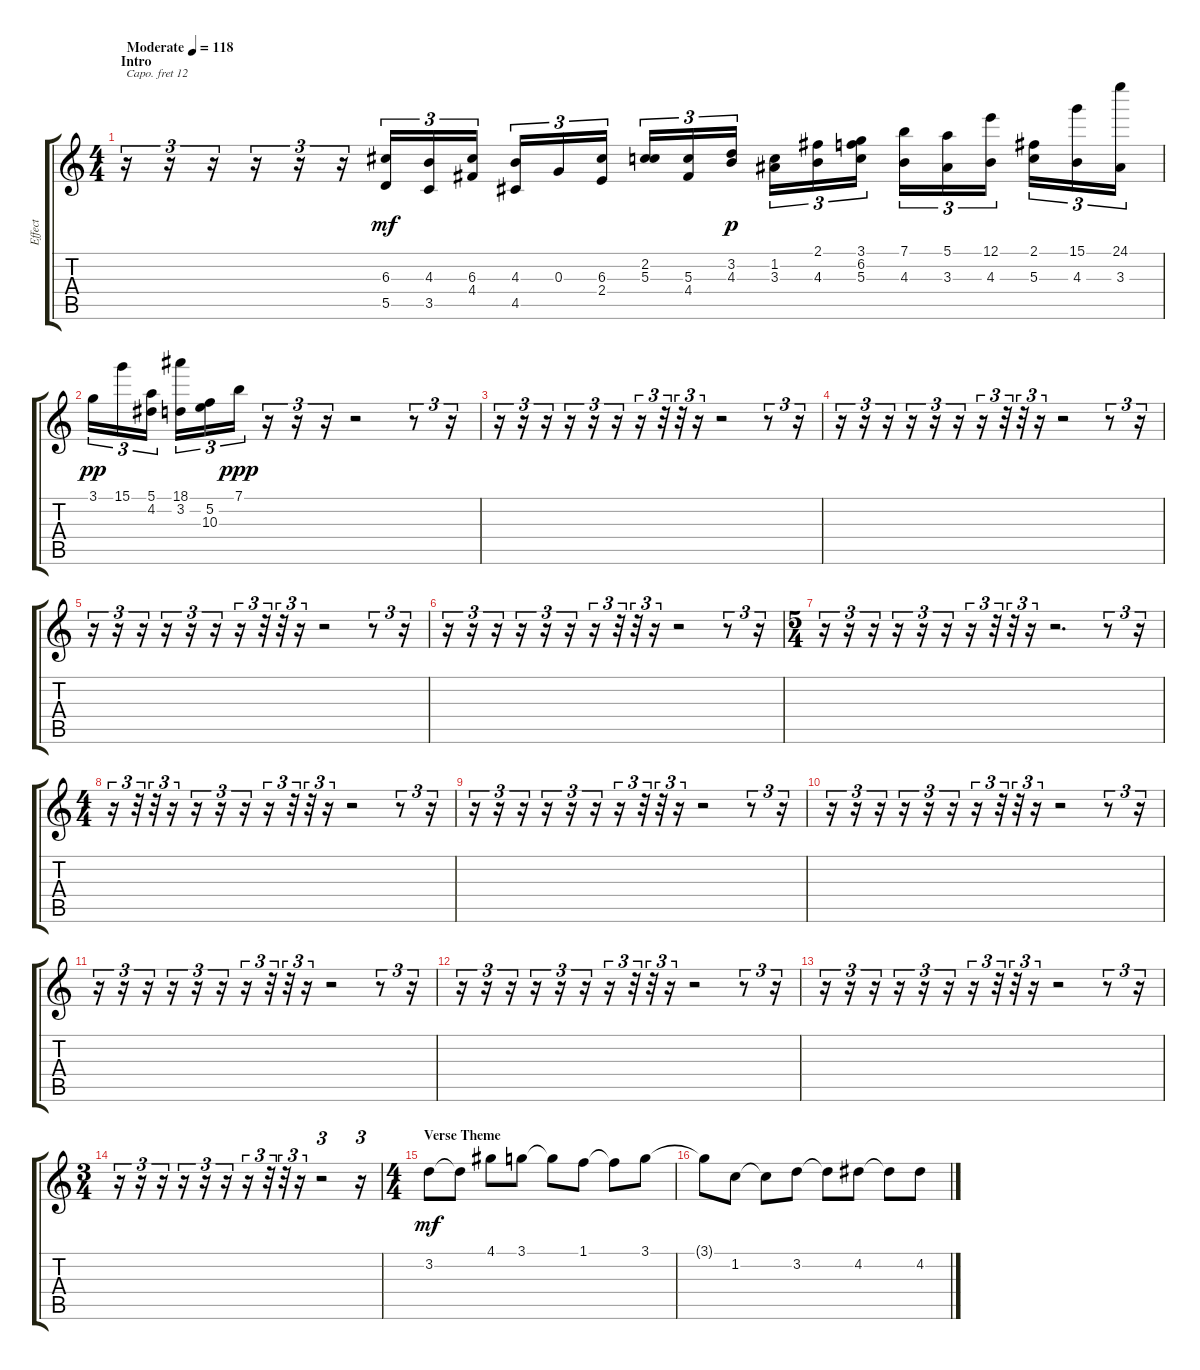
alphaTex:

\track ("Effect" "Effect") {instrument orchestralharp}
\staff {score tabs}
\capo 12
\tuning (E4 B3 G3 D3 A2 E2) {hide}
\ts (4 4)
\section ("" "Intro")
\tempo (118 "Moderate")
\clef g2
\ks c
r.16{tu (3 2) dy mf instrument orchestralharp} r.16{tu (3 2)} r.16{tu (3 2)} r.16{tu (3 2)} r.16{tu (3 2)} r.16{tu (3 2)} (6.3 5.5).16{tu (3 2)} (4.3 3.5).16{tu (3 2)} (6.3 4.4).16{tu (3 2) beam splitsecondary} (4.3 4.5).16{tu (3 2)} 0.3.16{tu (3 2)} (6.3 2.4).16{tu (3 2)} (2.2 5.3).16{tu (3 2)} (5.3 4.4).16{tu (3 2)} (3.2 4.3).16{tu (3 2) dy p beam splitsecondary} (1.2 3.3).16{tu (3 2)} (2.1 4.3).16{tu (3 2)} (3.1 6.2 5.3).16{tu (3 2)} (7.1 4.3).16{tu (3 2)} (5.1 3.3).16{tu (3 2)} (12.1 4.3).16{tu (3 2) beam splitsecondary} (2.1 5.3).16{tu (3 2)} (15.1 4.3).16{tu (3 2)} (24.1 3.3).16{tu (3 2)} |
3.1.16{tu (3 2) dy pp} 15.1.16{tu (3 2)} (5.1 4.2).16{tu (3 2) beam splitsecondary} (18.1 3.2).16{tu (3 2)} (5.2 10.3).16{tu (3 2)} 7.1.16{tu (3 2) dy ppp} r.16{tu (3 2)} r.16{tu (3 2)} r.16{tu (3 2)} r.2 r.8{tu (3 2)} r.16{tu (3 2)} |
r.16{tu (3 2)} r.16{tu (3 2)} r.16{tu (3 2)} r.16{tu (3 2)} r.16{tu (3 2)} r.16{tu (3 2)} r.16{tu (3 2)} r.32{tu (3 2)} r.32{tu (3 2)} r.16{tu (3 2)} r.2 r.8{tu (3 2)} r.16{tu (3 2)} |
r.16{tu (3 2)} r.16{tu (3 2)} r.16{tu (3 2)} r.16{tu (3 2)} r.16{tu (3 2)} r.16{tu (3 2)} r.16{tu (3 2)} r.32{tu (3 2)} r.32{tu (3 2)} r.16{tu (3 2)} r.2 r.8{tu (3 2)} r.16{tu (3 2)} |
r.16{tu (3 2)} r.16{tu (3 2)} r.16{tu (3 2)} r.16{tu (3 2)} r.16{tu (3 2)} r.16{tu (3 2)} r.16{tu (3 2)} r.32{tu (3 2)} r.32{tu (3 2)} r.16{tu (3 2)} r.2 r.8{tu (3 2)} r.16{tu (3 2)} |
r.16{tu (3 2)} r.16{tu (3 2)} r.16{tu (3 2)} r.16{tu (3 2)} r.16{tu (3 2)} r.16{tu (3 2)} r.16{tu (3 2)} r.32{tu (3 2)} r.32{tu (3 2)} r.16{tu (3 2)} r.2 r.8{tu (3 2)} r.16{tu (3 2)} |
\ts (5 4)
r.16{tu (3 2)} r.16{tu (3 2)} r.16{tu (3 2)} r.16{tu (3 2)} r.16{tu (3 2)} r.16{tu (3 2)} r.16{tu (3 2)} r.32{tu (3 2)} r.32{tu (3 2)} r.16{tu (3 2)} r.2{d} r.8{tu (3 2)} r.16{tu (3 2)} |
\ts (4 4)
r.16{tu (3 2)} r.32{tu (3 2)} r.32{tu (3 2)} r.16{tu (3 2)} r.16{tu (3 2)} r.16{tu (3 2)} r.16{tu (3 2)} r.16{tu (3 2)} r.32{tu (3 2)} r.32{tu (3 2)} r.16{tu (3 2)} r.2 r.8{tu (3 2)} r.16{tu (3 2)} |
r.16{tu (3 2)} r.16{tu (3 2)} r.16{tu (3 2)} r.16{tu (3 2)} r.16{tu (3 2)} r.16{tu (3 2)} r.16{tu (3 2)} r.32{tu (3 2)} r.32{tu (3 2)} r.16{tu (3 2)} r.2 r.8{tu (3 2)} r.16{tu (3 2)} |
r.16{tu (3 2)} r.16{tu (3 2)} r.16{tu (3 2)} r.16{tu (3 2)} r.16{tu (3 2)} r.16{tu (3 2)} r.16{tu (3 2)} r.32{tu (3 2)} r.32{tu (3 2)} r.16{tu (3 2)} r.2 r.8{tu (3 2)} r.16{tu (3 2)} |
r.16{tu (3 2)} r.16{tu (3 2)} r.16{tu (3 2)} r.16{tu (3 2)} r.16{tu (3 2)} r.16{tu (3 2)} r.16{tu (3 2)} r.32{tu (3 2)} r.32{tu (3 2)} r.16{tu (3 2)} r.2 r.8{tu (3 2)} r.16{tu (3 2)} |
r.16{tu (3 2)} r.16{tu (3 2)} r.16{tu (3 2)} r.16{tu (3 2)} r.16{tu (3 2)} r.16{tu (3 2)} r.16{tu (3 2)} r.32{tu (3 2)} r.32{tu (3 2)} r.16{tu (3 2)} r.2 r.8{tu (3 2)} r.16{tu (3 2)} |
r.16{tu (3 2)} r.16{tu (3 2)} r.16{tu (3 2)} r.16{tu (3 2)} r.16{tu (3 2)} r.16{tu (3 2)} r.16{tu (3 2)} r.32{tu (3 2)} r.32{tu (3 2)} r.16{tu (3 2)} r.2 r.8{tu (3 2)} r.16{tu (3 2)} |
\ts (3 4)
r.16{tu (3 2)} r.16{tu (3 2)} r.16{tu (3 2)} r.16{tu (3 2)} r.16{tu (3 2)} r.16{tu (3 2)} r.16{tu (3 2)} r.32{tu (3 2)} r.32{tu (3 2)} r.16{tu (3 2)} r.2{tu (3 2)} r.16{tu (3 2)} |
\ts (4 4)
\section ("" "Verse Theme")
3.2.8{dy mf} 3.2{t}.8 4.1.8 3.1.8 3.1{t}.8 1.1.8 1.1{t}.8 3.1.8 |
3.1{t}.8 1.2.8 1.2{t}.8 3.2.8 3.2{t}.8 4.2.8 4.2{t}.8 4.2.8
